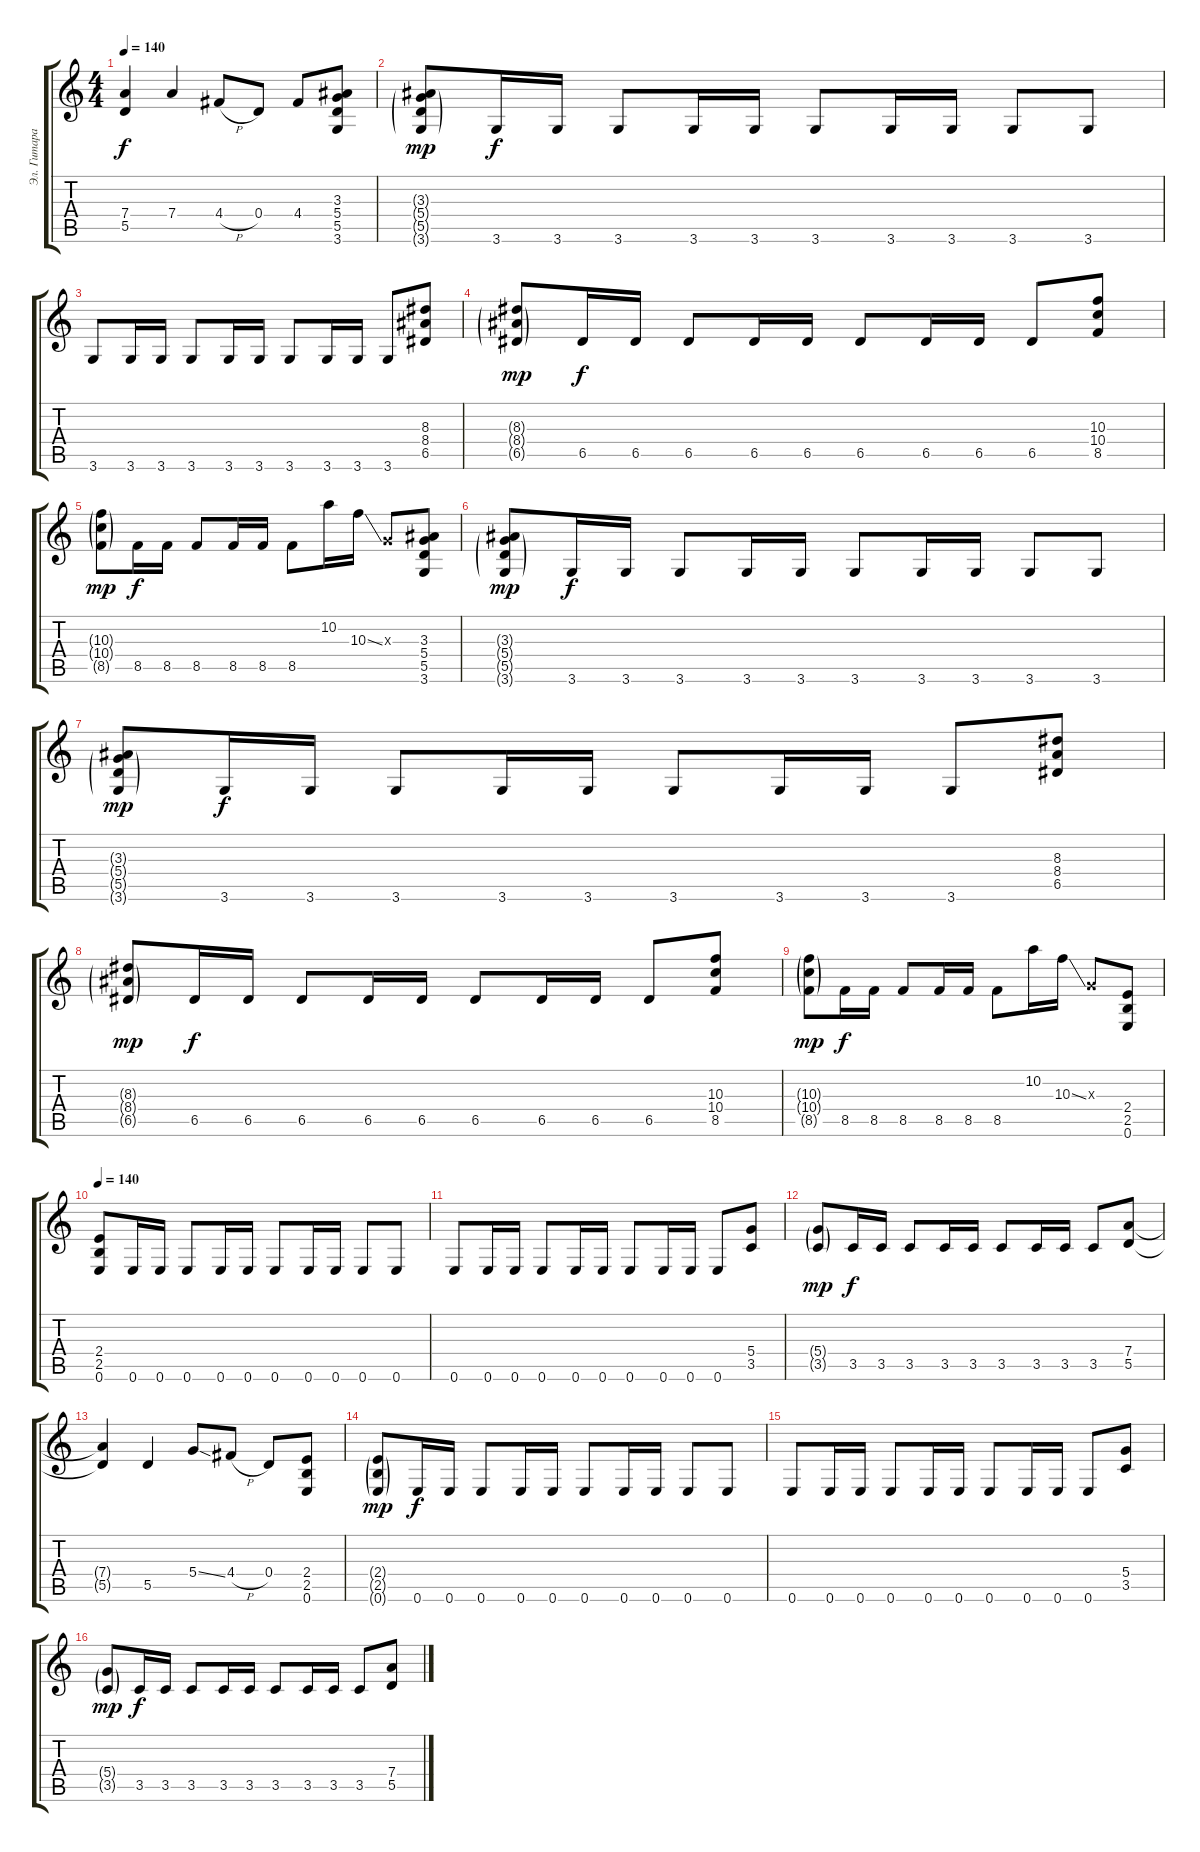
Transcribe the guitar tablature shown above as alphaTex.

\track ("Эл. Гитара [Тема]" "Эл. Гитара") {instrument distortionguitar}
\staff {score tabs}
\tuning (E4 B3 G3 D3 A2 E2) {hide}
\ts (4 4)
\tempo 140
\clef g2
\ks c
(7.4{t} 5.5{t}).4{dy f} 7.4.4 4.4{h}.8 0.4.8 4.4.8 (3.3 5.4 5.5 3.6).8 |
(3.3{g} 5.4{g} 5.5{g} 3.6{g}).8{dy mp} 3.6.16{dy f} 3.6.16 3.6.8 3.6.16 3.6.16 3.6.8 3.6.16 3.6.16 3.6.8 3.6.8 |
3.6.8 3.6.16 3.6.16 3.6.8 3.6.16 3.6.16 3.6.8 3.6.16 3.6.16 3.6.8 (8.3 8.4 6.5).8 |
(8.3{g} 8.4{g} 6.5{g}).8{dy mp} 6.5.16{dy f} 6.5.16 6.5.8 6.5.16 6.5.16 6.5.8 6.5.16 6.5.16 6.5.8 (10.3 10.4 8.5).8 |
(10.3{g} 10.4{g} 8.5{g}).8{dy mp} 8.5.16{dy f} 8.5.16 8.5.8 8.5.16 8.5.16 8.5.8 10.2.16 10.3{ss}.16 0.3{x}.8 (3.3 5.4 5.5 3.6).8 |
(3.3{g} 5.4{g} 5.5{g} 3.6{g}).8{dy mp} 3.6.16{dy f} 3.6.16 3.6.8 3.6.16 3.6.16 3.6.8 3.6.16 3.6.16 3.6.8 3.6.8 |
(3.3{g} 5.4{g} 5.5{g} 3.6{g}).8{dy mp} 3.6.16{dy f} 3.6.16 3.6.8 3.6.16 3.6.16 3.6.8 3.6.16 3.6.16 3.6.8 (8.3 8.4 6.5).8 |
(8.3{g} 8.4{g} 6.5{g}).8{dy mp} 6.5.16{dy f} 6.5.16 6.5.8 6.5.16 6.5.16 6.5.8 6.5.16 6.5.16 6.5.8 (10.3 10.4 8.5).8 |
(10.3{g} 10.4{g} 8.5{g}).8{dy mp} 8.5.16{dy f} 8.5.16 8.5.8 8.5.16 8.5.16 8.5.8 10.2.16 10.3{ss}.16 0.3{x}.8 (2.4 2.5 0.6).8 |
\tempo 140
(2.4 2.5 0.6).8 0.6.16 0.6.16 0.6.8 0.6.16 0.6.16 0.6.8 0.6.16 0.6.16 0.6.8 0.6.8 |
0.6.8 0.6.16 0.6.16 0.6.8 0.6.16 0.6.16 0.6.8 0.6.16 0.6.16 0.6.8 (5.4 3.5).8 |
(5.4{g} 3.5{g}).8{dy mp} 3.5.16{dy f} 3.5.16 3.5.8 3.5.16 3.5.16 3.5.8 3.5.16 3.5.16 3.5.8 (7.4 5.5).8 |
(7.4{t} 5.5{t}).4 5.5.4 5.4{ss}.8 4.4{h}.8 0.4.8 (2.4 2.5 0.6).8 |
(2.4{g} 2.5{g} 0.6{g}).8{dy mp} 0.6.16{dy f} 0.6.16 0.6.8 0.6.16 0.6.16 0.6.8 0.6.16 0.6.16 0.6.8 0.6.8 |
0.6.8 0.6.16 0.6.16 0.6.8 0.6.16 0.6.16 0.6.8 0.6.16 0.6.16 0.6.8 (5.4 3.5).8 |
(5.4{g} 3.5{g}).8{dy mp} 3.5.16{dy f} 3.5.16 3.5.8 3.5.16 3.5.16 3.5.8 3.5.16 3.5.16 3.5.8 (7.4 5.5).8
